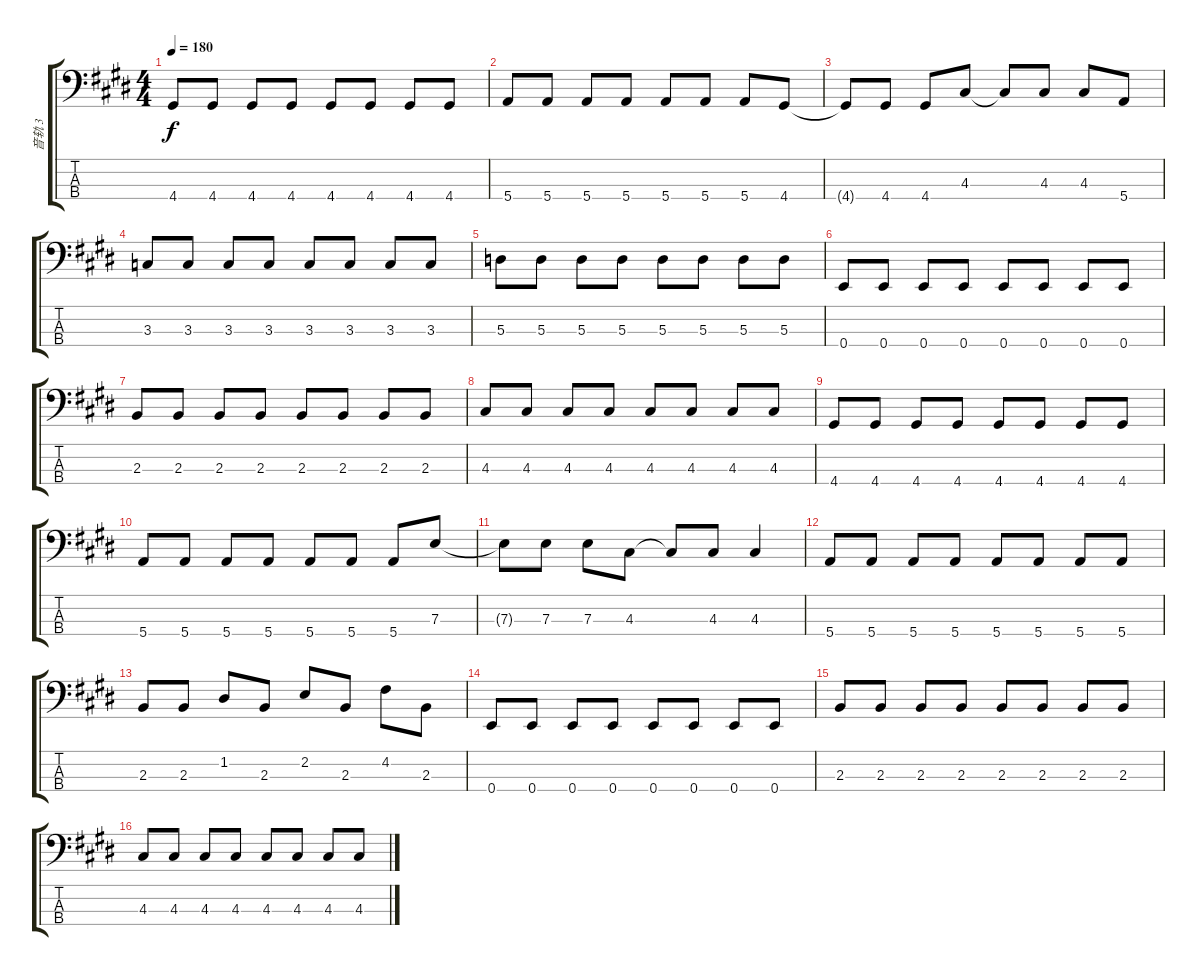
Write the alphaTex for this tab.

\track ("音轨 3" "音轨 3") {instrument electricbassfinger}
\staff {score tabs}
\tuning (G2 D2 A1 E1) {hide}
\ts (4 4)
\tempo 180
\clef f4
\ks e
4.4.8{dy f} 4.4.8 4.4.8 4.4.8 4.4.8 4.4.8 4.4.8 4.4.8 |
5.4.8 5.4.8 5.4.8 5.4.8 5.4.8 5.4.8 5.4.8 4.4.8 |
4.4{t}.8 4.4.8 4.4.8 4.3.8 4.3{t}.8 4.3.8 4.3.8 5.4.8 |
3.3.8 3.3.8 3.3.8 3.3.8 3.3.8 3.3.8 3.3.8 3.3.8 |
5.3.8 5.3.8 5.3.8 5.3.8 5.3.8 5.3.8 5.3.8 5.3.8 |
0.4.8 0.4.8 0.4.8 0.4.8 0.4.8 0.4.8 0.4.8 0.4.8 |
2.3.8 2.3.8 2.3.8 2.3.8 2.3.8 2.3.8 2.3.8 2.3.8 |
4.3.8 4.3.8 4.3.8 4.3.8 4.3.8 4.3.8 4.3.8 4.3.8 |
4.4.8 4.4.8 4.4.8 4.4.8 4.4.8 4.4.8 4.4.8 4.4.8 |
5.4.8 5.4.8 5.4.8 5.4.8 5.4.8 5.4.8 5.4.8 7.3.8 |
7.3{t}.8 7.3.8 7.3.8 4.3.8 4.3{t}.8 4.3.8 4.3.4 |
5.4.8 5.4.8 5.4.8 5.4.8 5.4.8 5.4.8 5.4.8 5.4.8 |
2.3.8 2.3.8 1.2.8 2.3.8 2.2.8 2.3.8 4.2.8 2.3.8 |
0.4.8 0.4.8 0.4.8 0.4.8 0.4.8 0.4.8 0.4.8 0.4.8 |
2.3.8 2.3.8 2.3.8 2.3.8 2.3.8 2.3.8 2.3.8 2.3.8 |
4.3.8 4.3.8 4.3.8 4.3.8 4.3.8 4.3.8 4.3.8 4.3.8
